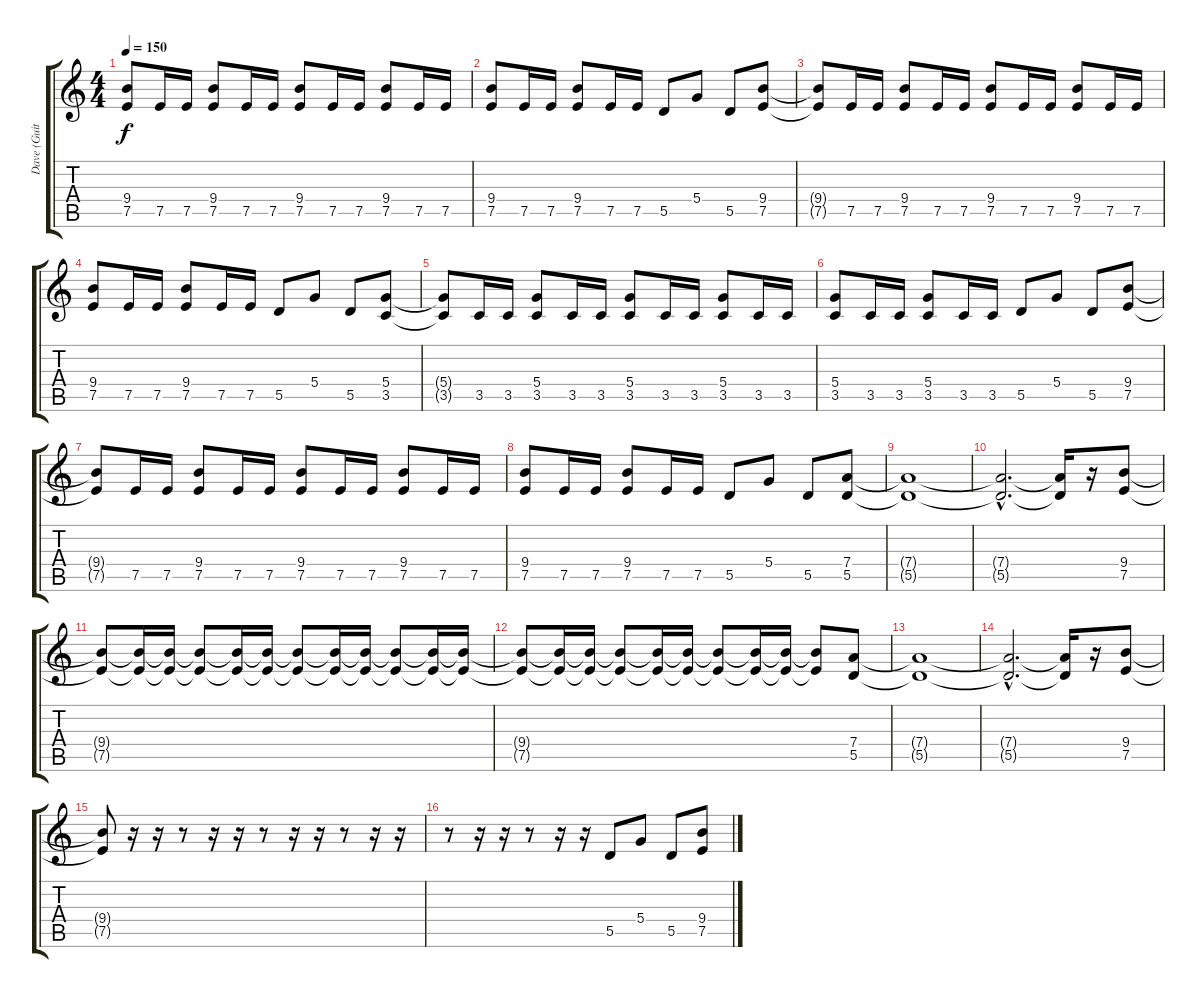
\track ("Dave (Guitar 1)" "Dave (Guit") {instrument distortionguitar}
\staff {score tabs}
\tuning (E4 B3 G3 D3 A2 E2) {hide}
\ts (4 4)
\tempo 150
\clef g2
\ks c
(9.4{t} 7.5{t}).8{dy f} 7.5.16 7.5.16 (9.4 7.5).8 7.5.16 7.5.16 (9.4 7.5).8 7.5.16 7.5.16 (9.4 7.5).8 7.5.16 7.5.16 |
(9.4 7.5).8 7.5.16 7.5.16 (9.4 7.5).8 7.5.16 7.5.16 5.5.8 5.4.8 5.5.8 (9.4 7.5).8 |
(9.4{t} 7.5{t}).8 7.5.16 7.5.16 (9.4 7.5).8 7.5.16 7.5.16 (9.4 7.5).8 7.5.16 7.5.16 (9.4 7.5).8 7.5.16 7.5.16 |
(9.4 7.5).8 7.5.16 7.5.16 (9.4 7.5).8 7.5.16 7.5.16 5.5.8 5.4.8 5.5.8 (5.4 3.5).8 |
(5.4{t} 3.5{t}).8 3.5.16 3.5.16 (5.4 3.5).8 3.5.16 3.5.16 (5.4 3.5).8 3.5.16 3.5.16 (5.4 3.5).8 3.5.16 3.5.16 |
(5.4 3.5).8 3.5.16 3.5.16 (5.4 3.5).8 3.5.16 3.5.16 5.5.8 5.4.8 5.5.8 (9.4 7.5).8 |
(9.4{t} 7.5{t}).8 7.5.16 7.5.16 (9.4 7.5).8 7.5.16 7.5.16 (9.4 7.5).8 7.5.16 7.5.16 (9.4 7.5).8 7.5.16 7.5.16 |
(9.4 7.5).8 7.5.16 7.5.16 (9.4 7.5).8 7.5.16 7.5.16 5.5.8 5.4.8 5.5.8 (7.4 5.5).8 |
(7.4{t} 5.5{t}).1 |
(7.4{hac t} 5.5{hac t}).2{d} (7.4{t} 5.5{t}).16 r.16 (9.4 7.5).8 |
(9.4{t} 7.5{t}).8 (9.4{t} 7.5{t}).16 (9.4{t} 7.5{t}).16 (9.4{t} 7.5{t}).8 (9.4{t} 7.5{t}).16 (9.4{t} 7.5{t}).16 (9.4{t} 7.5{t}).8 (9.4{t} 7.5{t}).16 (9.4{t} 7.5{t}).16 (9.4{t} 7.5{t}).8 (9.4{t} 7.5{t}).16 (9.4{t} 7.5{t}).16 |
(9.4{t} 7.5{t}).8 (9.4{t} 7.5{t}).16 (9.4{t} 7.5{t}).16 (9.4{t} 7.5{t}).8 (9.4{t} 7.5{t}).16 (9.4{t} 7.5{t}).16 (9.4{t} 7.5{t}).8 (9.4{t} 7.5{t}).16 (9.4{t} 7.5{t}).16 (9.4{t} 7.5{t}).8 (7.4 5.5).8 |
(7.4{t} 5.5{t}).1 |
(7.4{hac t} 5.5{hac t}).2{d} (7.4{t} 5.5{t}).16 r.16 (9.4 7.5).8 |
(9.4{t} 7.5{t}).8 r.16 r.16 r.8 r.16 r.16 r.8 r.16 r.16 r.8 r.16 r.16 |
r.8 r.16 r.16 r.8 r.16 r.16 5.5.8 5.4.8 5.5.8 (9.4 7.5).8
